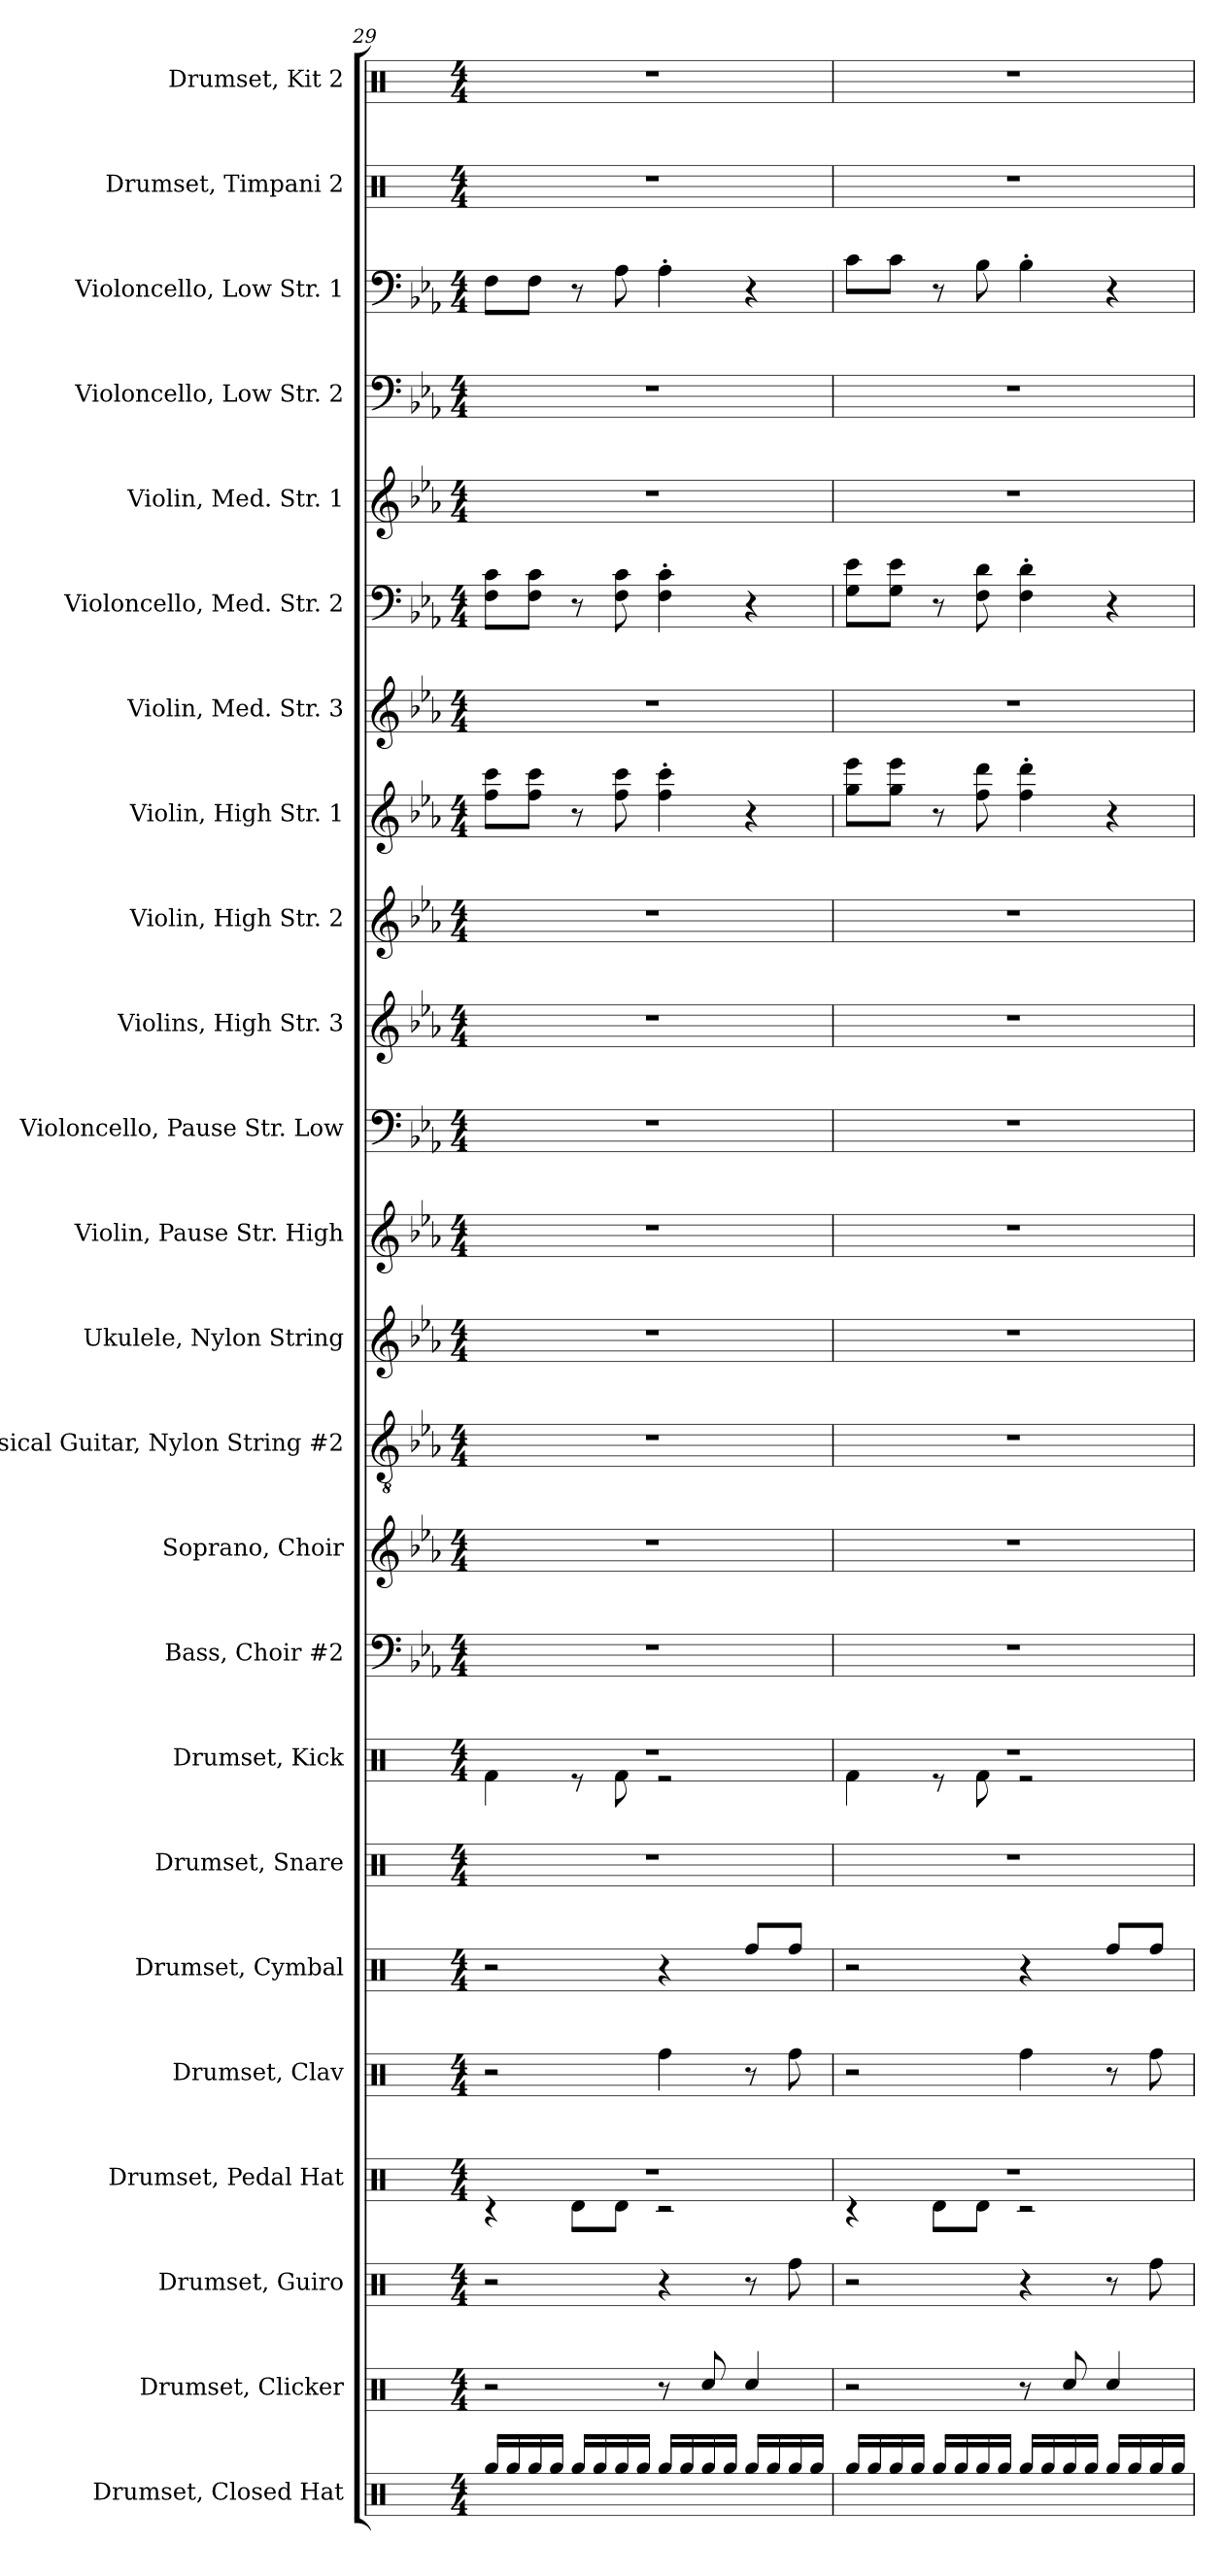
**kern	**kern	**kern	**kern	**kern	**kern	**kern	**kern	**kern	**kern	**kern	**kern	**kern	**kern	**kern	**kern	**kern	**kern	**kern	**kern	**kern	**kern	**kern	**kern
*part24	*part23	*part22	*part21	*part20	*part19	*part18	*part17	*part16	*part15	*part14	*part13	*part12	*part11	*part10	*part9	*part8	*part7	*part6	*part5	*part4	*part3	*part2	*part1
*staff24	*staff23	*staff22	*staff21	*staff20	*staff19	*staff18	*staff17	*staff16	*staff15	*staff14	*staff13	*staff12	*staff11	*staff10	*staff9	*staff8	*staff7	*staff6	*staff5	*staff4	*staff3	*staff2	*staff1
*I"Drumset, Closed Hat	*I"Drumset, Clicker	*I"Drumset, Guiro	*I"Drumset, Pedal Hat	*I"Drumset, Clav	*I"Drumset, Cymbal	*I"Drumset, Snare	*I"Drumset, Kick	*I"Bass, Choir #2	*I"Soprano, Choir	*I"Classical Guitar, Nylon String #2	*I"Ukulele, Nylon String	*I"Violin, Pause Str. High	*I"Violoncello, Pause Str. Low	*I"Violins, High Str. 3	*I"Violin, High Str. 2	*I"Violin, High Str. 1	*I"Violin, Med. Str. 3	*I"Violoncello, Med. Str. 2	*I"Violin, Med. Str. 1	*I"Violoncello, Low Str. 2	*I"Violoncello, Low Str. 1	*I"Drumset, Timpani 2	*I"Drumset, Kit 2
*I'D. Set	*I'D. Set	*I'D. Set	*I'D. Set	*I'D. Set	*I'D. Set	*I'D. Set	*I'D. Set	*I'B.	*I'S.	*I'Guit.	*I'Uk.	*I'Vln.	*I'Vc.	*I'Vlns.	*I'Vln.	*I'Vln.	*I'Vln.	*I'Vc.	*I'Vln.	*I'Vc.	*I'Vc.	*I'D. Set	*I'D. Set
*clefX	*clefX	*clefX	*clefX	*clefX	*clefX	*clefX	*clefX	*clefF4	*clefG2	*clefGv2	*clefG2	*clefG2	*clefF4	*clefG2	*clefG2	*clefG2	*clefG2	*clefF4	*clefG2	*clefF4	*clefF4	*clefX	*clefX
*k[]	*k[]	*k[]	*k[]	*k[]	*k[]	*k[]	*k[]	*k[b-e-a-]	*k[b-e-a-]	*k[b-e-a-]	*k[b-e-a-]	*k[b-e-a-]	*k[b-e-a-]	*k[b-e-a-]	*k[b-e-a-]	*k[b-e-a-]	*k[b-e-a-]	*k[b-e-a-]	*k[b-e-a-]	*k[b-e-a-]	*k[b-e-a-]	*k[]	*k[]
*M4/4	*M4/4	*M4/4	*M4/4	*M4/4	*M4/4	*M4/4	*M4/4	*M4/4	*M4/4	*M4/4	*M4/4	*M4/4	*M4/4	*M4/4	*M4/4	*M4/4	*M4/4	*M4/4	*M4/4	*M4/4	*M4/4	*M4/4	*M4/4
=29	=29	=29	=29	=29	=29	=29	=29	=29	=29	=29	=29	=29	=29	=29	=29	=29	=29	=29	=29	=29	=29	=29	=29
*	*	*	*^	*	*	*	*^	*	*	*	*	*	*	*	*	*	*	*	*	*	*	*	*
16Rgg/LL	2r	2r	1r	4r	2r	2r	1r	1r	4Rf\	1r	1r	1r	1r	1r	1r	1r	1r	8ff\ 8ccc\L	1r	8F\ 8c\L	1r	1r	8F\L	1r	1r
16Rgg/	.	.	.	.	.	.	.	.	.	.	.	.	.	.	.	.	.	.	.	.	.	.	.	.	.
16Rgg/	.	.	.	.	.	.	.	.	.	.	.	.	.	.	.	.	.	8ff\ 8ccc\J	.	8F\ 8c\J	.	.	8F\J	.	.
16Rgg/JJ	.	.	.	.	.	.	.	.	.	.	.	.	.	.	.	.	.	.	.	.	.	.	.	.	.
16Rgg/LL	.	.	.	8Rd\L	.	.	.	.	8r	.	.	.	.	.	.	.	.	8r	.	8r	.	.	8r	.	.
16Rgg/	.	.	.	.	.	.	.	.	.	.	.	.	.	.	.	.	.	.	.	.	.	.	.	.	.
16Rgg/	.	.	.	8Rd\J	.	.	.	.	8Rf\	.	.	.	.	.	.	.	.	8ff\ 8ccc\	.	8F\ 8c\	.	.	8A-\	.	.
16Rgg/JJ	.	.	.	.	.	.	.	.	.	.	.	.	.	.	.	.	.	.	.	.	.	.	.	.	.
16Rgg/LL	8r	4r	.	2r	4Rff\	4r	.	.	2r	.	.	.	.	.	.	.	.	4ff\' 4ccc\'	.	4F\' 4c\'	.	.	4A-'\	.	.
16Rgg/	.	.	.	.	.	.	.	.	.	.	.	.	.	.	.	.	.	.	.	.	.	.	.	.	.
16Rgg/	8Rcc/	.	.	.	.	.	.	.	.	.	.	.	.	.	.	.	.	.	.	.	.	.	.	.	.
16Rgg/JJ	.	.	.	.	.	.	.	.	.	.	.	.	.	.	.	.	.	.	.	.	.	.	.	.	.
16Rgg/LL	4Rcc/	8r	.	.	8r	8Rff/L	.	.	.	.	.	.	.	.	.	.	.	4r	.	4r	.	.	4r	.	.
16Rgg/	.	.	.	.	.	.	.	.	.	.	.	.	.	.	.	.	.	.	.	.	.	.	.	.	.
16Rgg/	.	8Rff\	.	.	8Rff\	8Rff/J	.	.	.	.	.	.	.	.	.	.	.	.	.	.	.	.	.	.	.
16Rgg/JJ	.	.	.	.	.	.	.	.	.	.	.	.	.	.	.	.	.	.	.	.	.	.	.	.	.
!!LO:PB:g=z
=30	=30	=30	=30	=30	=30	=30	=30	=30	=30	=30	=30	=30	=30	=30	=30	=30	=30	=30	=30	=30	=30	=30	=30	=30	=30
16Rgg/LL	2r	2r	1r	4r	2r	2r	1r	1r	4Rf\	1r	1r	1r	1r	1r	1r	1r	1r	8gg\ 8eee-\L	1r	8G\ 8e-\L	1r	1r	8c\L	1r	1r
16Rgg/	.	.	.	.	.	.	.	.	.	.	.	.	.	.	.	.	.	.	.	.	.	.	.	.	.
16Rgg/	.	.	.	.	.	.	.	.	.	.	.	.	.	.	.	.	.	8gg\ 8eee-\J	.	8G\ 8e-\J	.	.	8c\J	.	.
16Rgg/JJ	.	.	.	.	.	.	.	.	.	.	.	.	.	.	.	.	.	.	.	.	.	.	.	.	.
16Rgg/LL	.	.	.	8Rd\L	.	.	.	.	8r	.	.	.	.	.	.	.	.	8r	.	8r	.	.	8r	.	.
16Rgg/	.	.	.	.	.	.	.	.	.	.	.	.	.	.	.	.	.	.	.	.	.	.	.	.	.
16Rgg/	.	.	.	8Rd\J	.	.	.	.	8Rf\	.	.	.	.	.	.	.	.	8ff\ 8ddd\	.	8F\ 8d\	.	.	8B-\	.	.
16Rgg/JJ	.	.	.	.	.	.	.	.	.	.	.	.	.	.	.	.	.	.	.	.	.	.	.	.	.
16Rgg/LL	8r	4r	.	2r	4Rff\	4r	.	.	2r	.	.	.	.	.	.	.	.	4ff\' 4ddd\'	.	4F\' 4d\'	.	.	4B-'\	.	.
16Rgg/	.	.	.	.	.	.	.	.	.	.	.	.	.	.	.	.	.	.	.	.	.	.	.	.	.
16Rgg/	8Rcc/	.	.	.	.	.	.	.	.	.	.	.	.	.	.	.	.	.	.	.	.	.	.	.	.
16Rgg/JJ	.	.	.	.	.	.	.	.	.	.	.	.	.	.	.	.	.	.	.	.	.	.	.	.	.
16Rgg/LL	4Rcc/	8r	.	.	8r	8Rff/L	.	.	.	.	.	.	.	.	.	.	.	4r	.	4r	.	.	4r	.	.
16Rgg/	.	.	.	.	.	.	.	.	.	.	.	.	.	.	.	.	.	.	.	.	.	.	.	.	.
16Rgg/	.	8Rff\	.	.	8Rff\	8Rff/J	.	.	.	.	.	.	.	.	.	.	.	.	.	.	.	.	.	.	.
16Rgg/JJ	.	.	.	.	.	.	.	.	.	.	.	.	.	.	.	.	.	.	.	.	.	.	.	.	.
*	*	*	*v	*v	*	*	*	*v	*v	*	*	*	*	*	*	*	*	*	*	*	*	*	*	*	*
=	=	=	=	=	=	=	=	=	=	=	=	=	=	=	=	=	=	=	=	=	=	=	=
*-	*-	*-	*-	*-	*-	*-	*-	*-	*-	*-	*-	*-	*-	*-	*-	*-	*-	*-	*-	*-	*-	*-	*-
